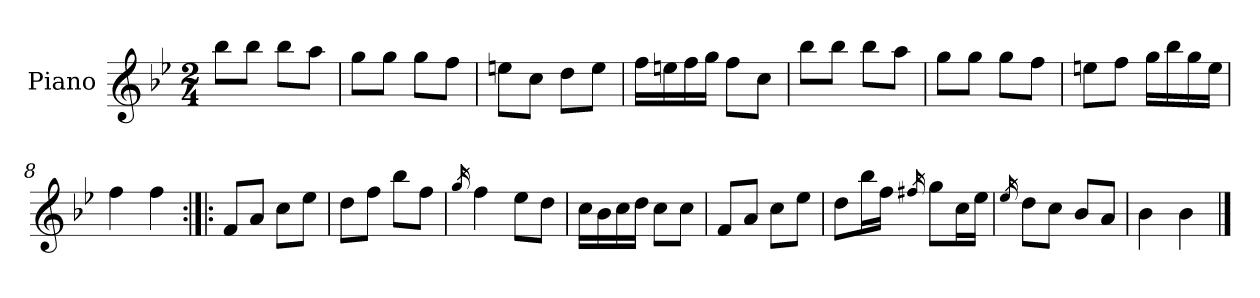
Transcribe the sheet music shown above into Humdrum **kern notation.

**kern
*part1
*staff1
*I"Piano
*I'Pno.
*clefG2
*k[b-e-]
*M2/4
=1
8bb-\L
8bb-\J
8bb-\L
8aa\J
=2
8gg\L
8gg\J
8gg\L
8ff\J
=3
8een\L
8cc\J
8dd\L
8ee\J
=4
16ff\LL
16een\
16ff\
16gg\JJ
8ff\L
8cc\J
=5
8bb-\L
8bb-\J
8bb-\L
8aa\J
=6
8gg\L
8gg\J
8gg\L
8ff\J
=7
8een\L
8ff\J
16gg\LL
16bb-\
16gg\
16ee\JJ
=8
4ff\
4ff\
=9:|!|:
8f/L
8a/J
8cc\L
8ee-\J
=10
8dd\L
8ff\J
8bb-\L
8ff\J
=11
16qgg/
4ff\
8ee-\L
8dd\J
=12
16cc\LL
16b-\
16cc\
16dd\JJ
8cc\L
8cc\J
=13
8f/L
8a/J
8cc\L
8ee-\J
=14
8dd\L
16bb-\L
16ff\JJ
16qff#X/
8gg\L
16cc\L
16ee-\JJ
=15
16qee-/
8dd\L
8cc\J
8b-/L
8a/J
=16
4b-\
4b-\
==
*-
